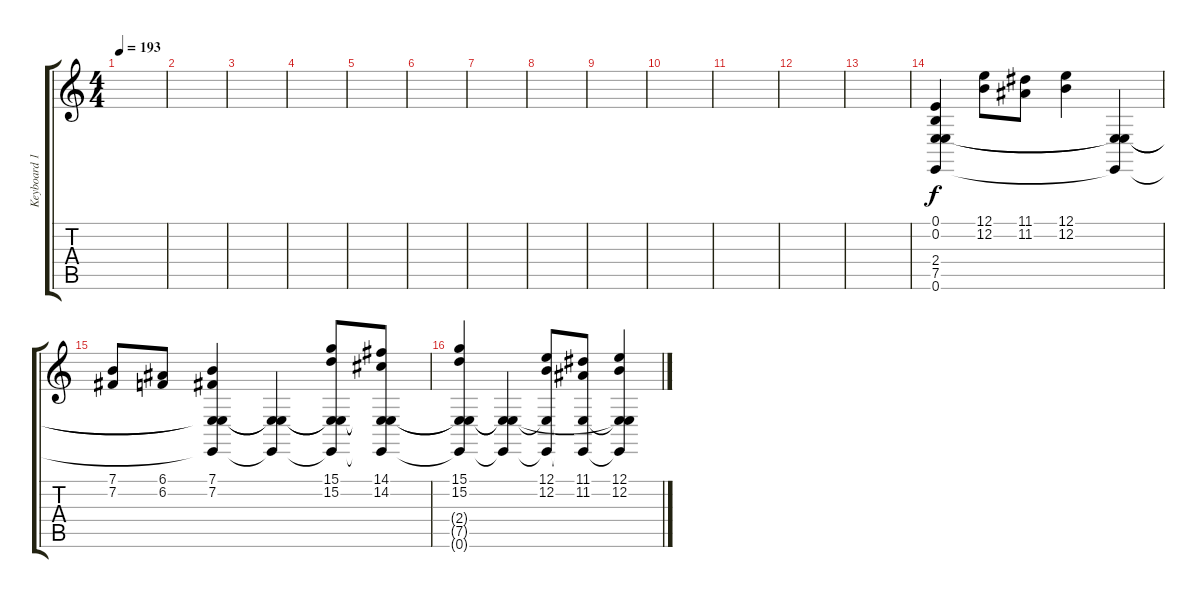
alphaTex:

\track ("Keyboard 1" "Keyboard 1") {instrument choiraahs}
\staff {score tabs}
\tuning (E4 B3 G3 D3 A2 E2) {hide}
\ts (4 4)
\tempo 193
\clef g2
\ks c
|
|
|
|
|
|
|
|
|
|
|
|
|
(0.1 0.2 2.4 7.5 0.6).4 (12.1 12.2).8 (11.1 11.2).8 (12.1 12.2).4 (2.4{t} 7.5{t} 0.6{t}).4 |
(7.1 7.2).8 (6.1 6.2).8 (7.1 7.2 2.4{t} 7.5{t} 0.6{t}).4 (2.4{t} 7.5{t} 0.6{t}).4 (15.1 15.2 2.4{t} 7.5{t} 0.6{t}).8 (14.1 14.2 2.4{t} 7.5{t} 0.6{t}).8 |
(15.1 15.2 2.4{t} 7.5{t} 0.6{t}).4 (2.4{t} 7.5{t} 0.6{t}).4 (12.1 12.2 7.5{t} 0.6{t}).8 (11.1 11.2 7.5{t} 0.6{t}).8 (12.1 12.2 2.4{t} 7.5{t} 0.6{t}).4
